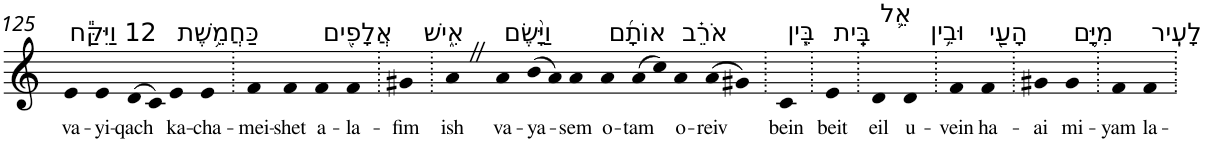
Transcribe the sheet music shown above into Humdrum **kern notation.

**kern	**text
*part1	*part1
*staff1	*staff1
*I"Piano	*
*I'Pno	*
!!LO:PB:g=z
*clefG2	*
*k[]	*
=125	=125
!LO:TX:a:t=12 וַיִּקַּ֕ח	!
!	!LO:LY:b
4e	va-
!	!LO:LY:b
4e	-yi-
!	!LO:LY:b
(>8d	-qach
8c)	.
!LO:TX:a:t=כַּחֲמֵ֥שֶׁת	!
!	!LO:LY:b
4e	ka-
!	!LO:LY:b
4e	-cha-
=126.	=126.
!	!LO:LY:b
4f	-mei-
!	!LO:LY:b
4f	-shet
!LO:TX:a:t=אֲלָפִ֖ים	!
!	!LO:LY:b
4f	a-
!	!LO:LY:b
4f	-la-
=127.	=127.
!	!LO:LY:b
4g#X	-fim
=128.	=128.
!LO:TX:a:t=אִ֑ישׁ	!
!	!LO:LY:b
4aZ	ish
!LO:TX:a:t=וַיָּ֨שֶׂם	!
!	!LO:LY:b
4a	va-
!	!LO:LY:b
(>8b	-ya-
8a)	.
!	!LO:LY:b
4a	-sem
!LO:TX:a:t=אוֹתָ֜ם	!
!	!LO:LY:b
4a	o-
!	!LO:LY:b
(>8a	-tam
8cc)	.
!LO:TX:a:t=אֹרֵ֗ב	!
!	!LO:LY:b
4a	o-
!	!LO:LY:b
(>8a	-reiv
8g#X)	.
=129.	=129.
!LO:TX:a:t=בֵּ֧ין	!
!	!LO:LY:b
4c	bein
=130.	=130.
!LO:TX:a:t=בֵּֽית	!
!	!LO:LY:b
4e	beit
=131.	=131.
!LO:TX:a:t=אֵ֛ל	!
!	!LO:LY:b
4d	eil
!LO:TX:a:t=וּבֵ֥ין	!
!	!LO:LY:b
4d	u-
=132.	=132.
!	!LO:LY:b
4f	-vein
!LO:TX:a:t=הָעַ֖י	!
!	!LO:LY:b
4f	ha-
=133.	=133.
!	!LO:LY:b
4g#X	-ai
!LO:TX:a:t=מִיָּ֥ם	!
!	!LO:LY:b
4g#	mi-
=134.	=134.
!	!LO:LY:b
4f	-yam
!LO:TX:a:t=לָעִֽיר	!
!	!LO:LY:b
4f	la-
=.	=.
*-	*-
